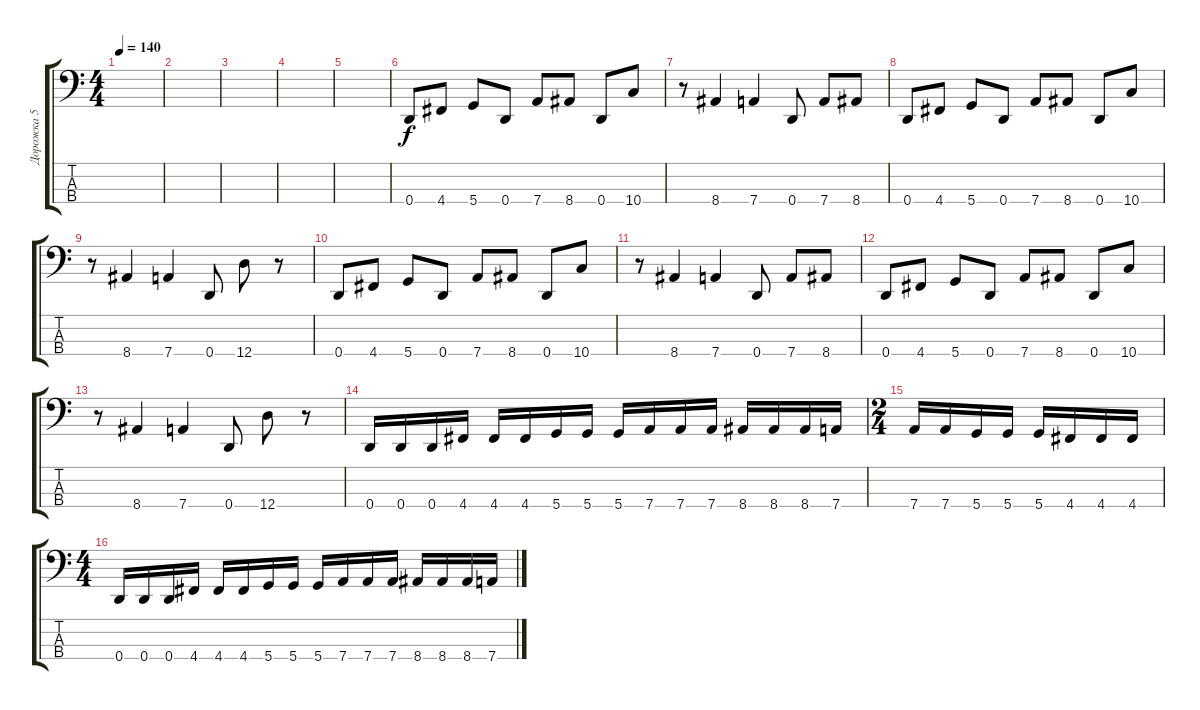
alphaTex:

\track ("Дорожка 5" "Дорожка 5") {instrument electricbassfinger}
\staff {score tabs}
\tuning (G2 D2 A1 D1) {hide}
\ts (4 4)
\tempo 140
\clef f4
\ks c
|
|
|
|
|
0.4.8 4.4.8 5.4.8 0.4.8 7.4.8 8.4.8 0.4.8 10.4.8 |
r.8 8.4.4 7.4.4 0.4.8 7.4.8 8.4.8 |
0.4.8 4.4.8 5.4.8 0.4.8 7.4.8 8.4.8 0.4.8 10.4.8 |
r.8 8.4.4 7.4.4 0.4.8 12.4.8 r.8 |
0.4.8 4.4.8 5.4.8 0.4.8 7.4.8 8.4.8 0.4.8 10.4.8 |
r.8 8.4.4 7.4.4 0.4.8 7.4.8 8.4.8 |
0.4.8 4.4.8 5.4.8 0.4.8 7.4.8 8.4.8 0.4.8 10.4.8 |
r.8 8.4.4 7.4.4 0.4.8 12.4.8 r.8 |
0.4.16 0.4.16 0.4.16 4.4.16 4.4.16 4.4.16 5.4.16 5.4.16 5.4.16 7.4.16 7.4.16 7.4.16 8.4.16 8.4.16 8.4.16 7.4.16 |
\ts (2 4)
7.4.16 7.4.16 5.4.16 5.4.16 5.4.16 4.4.16 4.4.16 4.4.16 |
\ts (4 4)
0.4.16 0.4.16 0.4.16 4.4.16 4.4.16 4.4.16 5.4.16 5.4.16 5.4.16 7.4.16 7.4.16 7.4.16 8.4.16 8.4.16 8.4.16 7.4.16
